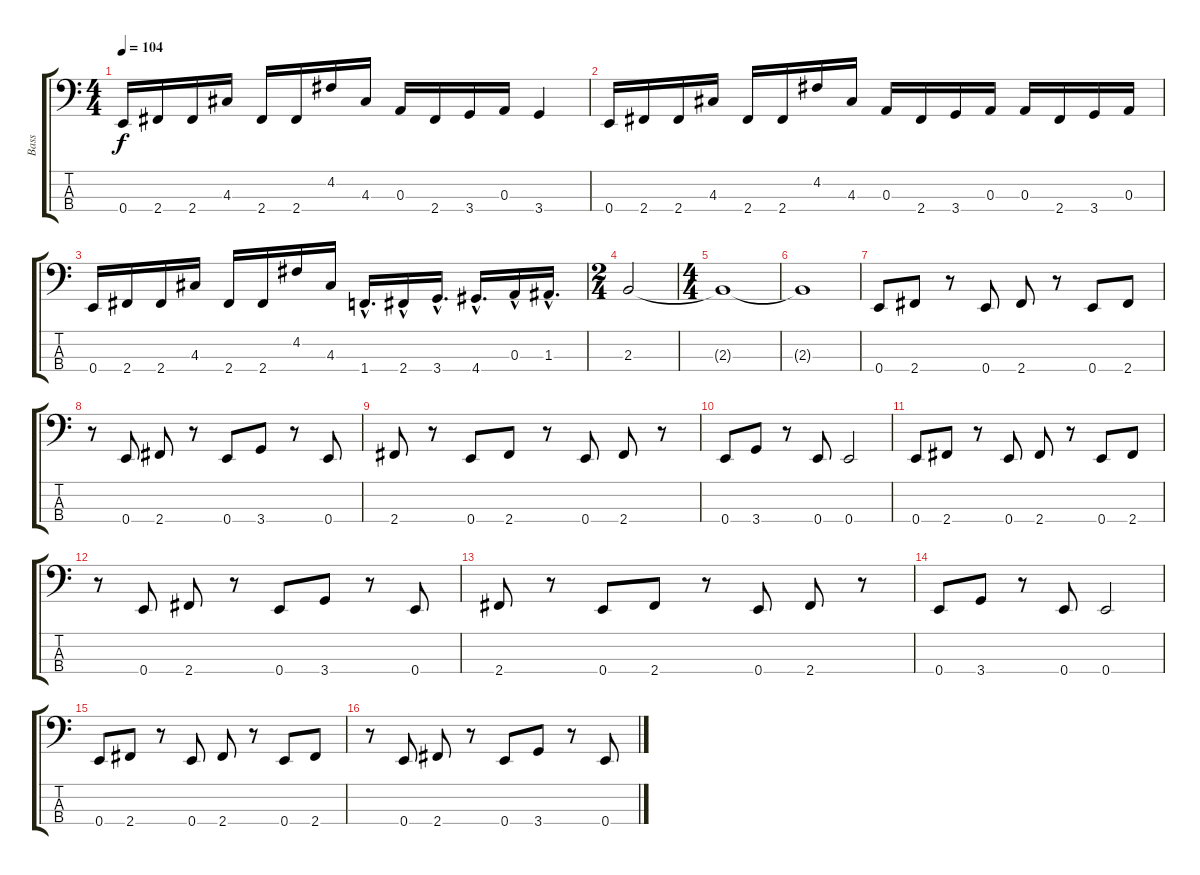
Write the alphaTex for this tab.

\track ("Bass" "Bass") {instrument electricbasspick}
\staff {score tabs}
\tuning (G2 D2 A1 E1) {hide}
\ts (4 4)
\tempo 104
\clef f4
\ks c
0.4.16{dy f} 2.4.16 2.4.16 4.3.16 2.4.16 2.4.16 4.2.16 4.3.16 0.3.16 2.4.16 3.4.16 0.3.16 3.4.4 |
0.4.16 2.4.16 2.4.16 4.3.16 2.4.16 2.4.16 4.2.16 4.3.16 0.3.16 2.4.16 3.4.16 0.3.16 0.3.16 2.4.16 3.4.16 0.3.16 |
0.4.16 2.4.16 2.4.16 4.3.16 2.4.16 2.4.16 4.2.16 4.3.16 1.4{hac}.16{d} 2.4{hac}.16 3.4{hac}.16{d} 4.4{hac}.16{d} 0.3{hac}.16 1.3{hac}.16{d} |
\ts (2 4)
2.3.2 |
\ts (4 4)
2.3{t}.1 |
2.3{t}.1 |
0.4.8 2.4.8 r.8 0.4.8 2.4.8 r.8 0.4.8 2.4.8 |
r.8 0.4.8 2.4.8 r.8 0.4.8 3.4.8 r.8 0.4.8 |
2.4.8 r.8 0.4.8 2.4.8 r.8 0.4.8 2.4.8 r.8 |
0.4.8 3.4.8 r.8 0.4.8 0.4.2 |
0.4.8 2.4.8 r.8 0.4.8 2.4.8 r.8 0.4.8 2.4.8 |
r.8 0.4.8 2.4.8 r.8 0.4.8 3.4.8 r.8 0.4.8 |
2.4.8 r.8 0.4.8 2.4.8 r.8 0.4.8 2.4.8 r.8 |
0.4.8 3.4.8 r.8 0.4.8 0.4.2 |
0.4.8 2.4.8 r.8 0.4.8 2.4.8 r.8 0.4.8 2.4.8 |
r.8 0.4.8 2.4.8 r.8 0.4.8 3.4.8 r.8 0.4.8
